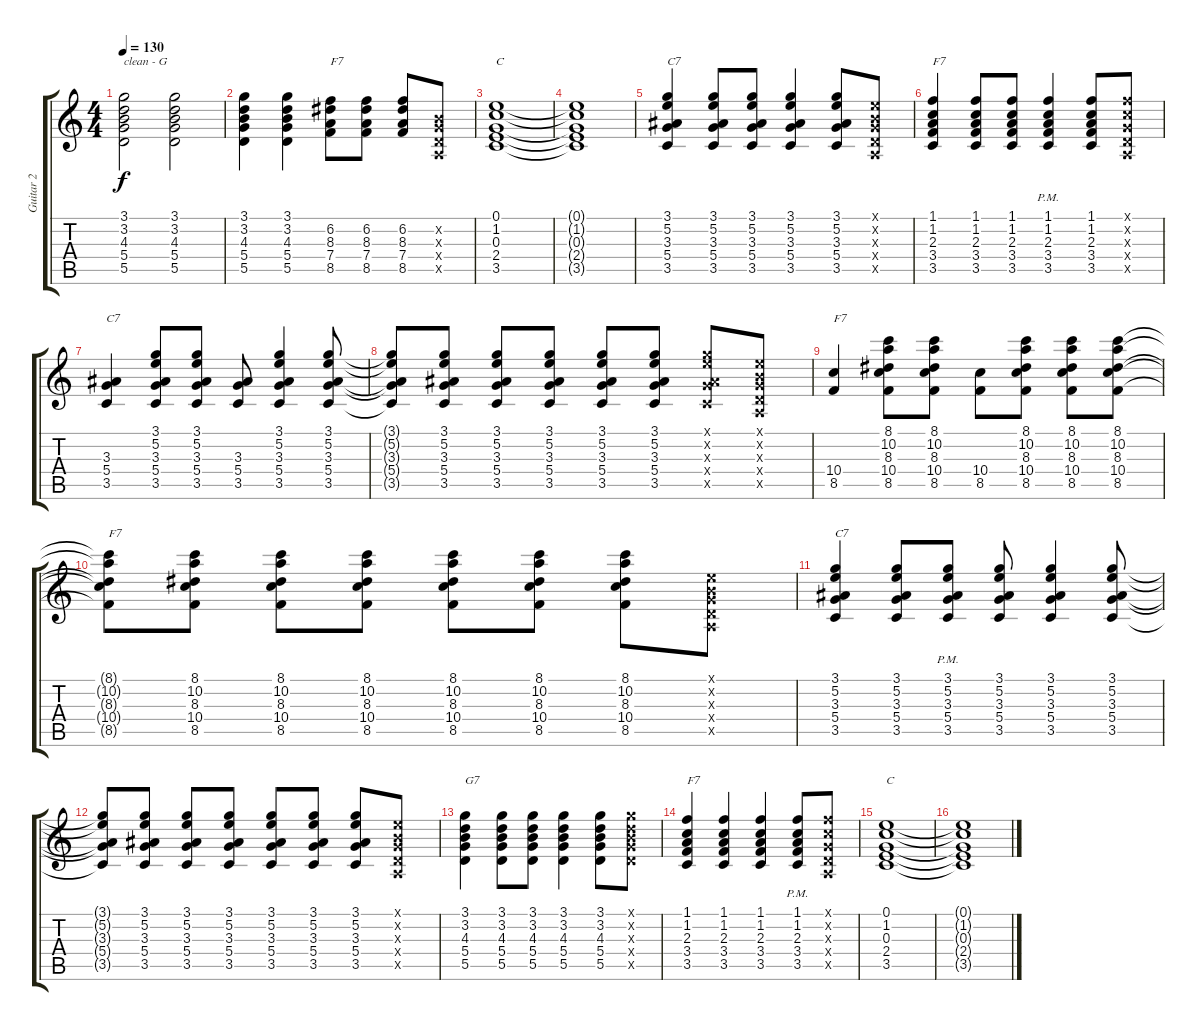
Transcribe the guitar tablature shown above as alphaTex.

\track ("Guitar 2" "Guitar 2") {instrument electricguitarclean}
\staff {score tabs}
\tuning (E4 B3 G3 D3 A2 E2) {hide}
\ts (4 4)
\tempo 130
\clef g2
\ks c
(3.1 3.2 4.3 5.4 5.5).2{txt "clean - G" dy f instrument electricguitarclean} (3.1 3.2 4.3 5.4 5.5).2 |
(3.1 3.2 4.3 5.4 5.5).4 (3.1 3.2 4.3 5.4 5.5).4 (6.2 8.3 7.4 8.5).8{txt "F7"} (6.2 8.3 7.4 8.5).8 (6.2 8.3 7.4 8.5).8 (0.2{x} 0.3{x} 0.4{x} 0.5{x}).8 |
(0.1 1.2 0.3 2.4 3.5).1{txt "C"} |
(0.1{t} 1.2{t} 0.3{t} 2.4{t} 3.5{t}).1 |
(3.1 5.2 3.3 5.4 3.5).4{txt "C7"} (3.1 5.2 3.3 5.4 3.5).8 (3.1 5.2 3.3 5.4 3.5).8 (3.1 5.2 3.3 5.4 3.5).4 (3.1 5.2 3.3 5.4 3.5).8 (0.1{x} 0.2{x} 0.3{x} 0.4{x} 0.5{x}).8 |
(1.1 1.2 2.3 3.4 3.5).4{txt "F7"} (1.1 1.2 2.3 3.4 3.5).8 (1.1 1.2 2.3 3.4 3.5).8 (1.1{pm} 1.2{pm} 2.3{pm} 3.4{pm} 3.5{pm}).4 (1.1 1.2 2.3 3.4 3.5).8 (1.1{x} 1.2{x} 0.3{x} 0.4{x} 0.5{x}).8 |
(3.3 5.4 3.5).4{txt "C7"} (3.1 5.2 3.3 5.4 3.5).8 (3.1 5.2 3.3 5.4 3.5).8 (3.3 5.4 3.5).8 (3.1 5.2 3.3 5.4 3.5).4 (3.1 5.2 3.3 5.4 3.5).8 |
(3.1{t} 5.2{t} 3.3{t} 5.4{t} 3.5{t}).8 (3.1 5.2 3.3 5.4 3.5).8 (3.1 5.2 3.3 5.4 3.5).8 (3.1 5.2 3.3 5.4 3.5).8 (3.1 5.2 3.3 5.4 3.5).8 (3.1 5.2 3.3 5.4 3.5).8 (3.1{x} 5.2{x} 3.3{x} 5.4{x} 3.5{x}).8 (0.1{x} 0.2{x} 0.3{x} 0.4{x} 0.5{x}).8 |
(10.4 8.5).4{txt "F7"} (8.1 10.2 8.3 10.4 8.5).8 (8.1 10.2 8.3 10.4 8.5).8 (10.4 8.5).8 (8.1 10.2 8.3 10.4 8.5).8 (8.1 10.2 8.3 10.4 8.5).8 (8.1 10.2 8.3 10.4 8.5).8 |
(8.1{t} 10.2{t} 8.3{t} 10.4{t} 8.5{t}).8{txt "F7"} (8.1 10.2 8.3 10.4 8.5).8 (8.1 10.2 8.3 10.4 8.5).8 (8.1 10.2 8.3 10.4 8.5).8 (8.1 10.2 8.3 10.4 8.5).8 (8.1 10.2 8.3 10.4 8.5).8 (8.1 10.2 8.3 10.4 8.5).8 (0.1{x} 0.2{x} 0.3{x} 0.4{x} 0.5{x}).8 |
(3.1 5.2 3.3 5.4 3.5).4{txt "C7"} (3.1 5.2 3.3 5.4 3.5).8 (3.1{pm} 5.2{pm} 3.3{pm} 5.4{pm} 3.5{pm}).8 (3.1 5.2 3.3 5.4 3.5).8 (3.1 5.2 3.3 5.4 3.5).4 (3.1 5.2 3.3 5.4 3.5).8 |
(3.1{t} 5.2{t} 3.3{t} 5.4{t} 3.5{t}).8 (3.1 5.2 3.3 5.4 3.5).8 (3.1 5.2 3.3 5.4 3.5).8 (3.1 5.2 3.3 5.4 3.5).8 (3.1 5.2 3.3 5.4 3.5).8 (3.1 5.2 3.3 5.4 3.5).8 (3.1 5.2 3.3 5.4 3.5).8 (0.1{x} 0.2{x} 0.3{x} 0.4{x} 0.5{x}).8 |
(3.1 3.2 4.3 5.4 5.5).4{txt "G7"} (3.1 3.2 4.3 5.4 5.5).8 (3.1 3.2 4.3 5.4 5.5).8 (3.1 3.2 4.3 5.4 5.5).4 (3.1 3.2 4.3 5.4 5.5).8 (3.1{x} 3.2{x} 4.3{x} 5.4{x} 5.5{x}).8 |
(1.1 1.2 2.3 3.4 3.5).4{txt "F7"} (1.1 1.2 2.3 3.4 3.5).4 (1.1 1.2 2.3 3.4 3.5).4 (1.1{pm} 1.2{pm} 2.3{pm} 3.4{pm} 3.5{pm}).8 (1.1{x} 1.2{x} 0.3{x} 0.4{x} 0.5{x}).8 |
(0.1 1.2 0.3 2.4 3.5).1{txt "C"} |
(0.1{t} 1.2{t} 0.3{t} 2.4{t} 3.5{t}).1
